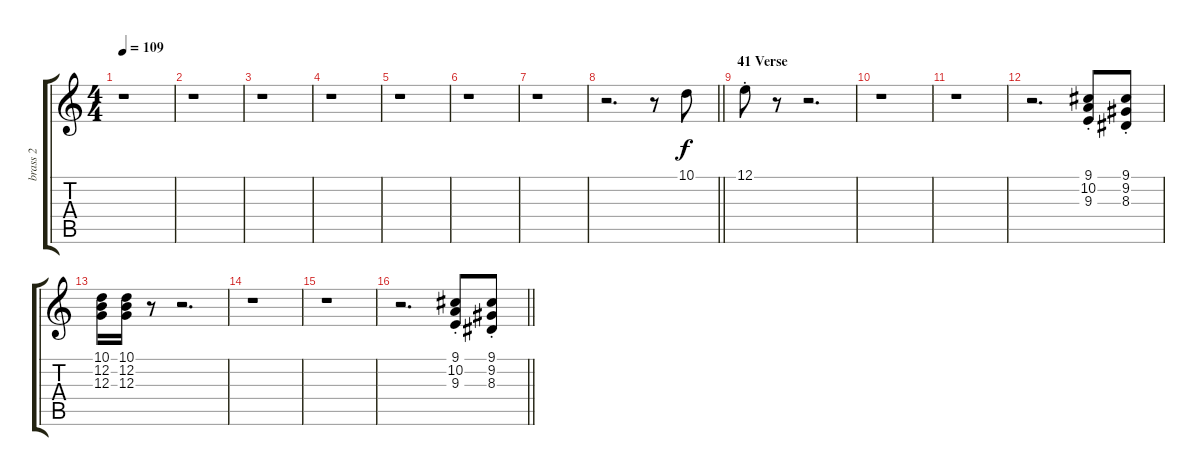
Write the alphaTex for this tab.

\track ("brass 2" "brass 2") {instrument brasssection}
\staff {score tabs}
\tuning (E4 B3 G3 D3 A2 E2) {hide}
\ts (4 4)
\tempo 109
\clef g2
\ks c
r.1{dy f} |
r.1 |
r.1 |
r.1 |
r.1 |
r.1 |
r.1 |
\barLineRight lightlight
r.2{d} r.8 10.1.8 |
\section ("" "41 Verse")
12.1{st}.8 r.8 r.2{d} |
r.1 |
r.1 |
r.2{d} (9.1{st} 10.2{st} 9.3{st}).8 (9.1{st} 9.2{st} 8.3{st}).8 |
(10.1 12.2 12.3).16 (10.1 12.2 12.3).16 r.8 r.2{d} |
r.1 |
r.1 |
\barLineRight lightlight
r.2{d} (9.1{st} 10.2{st} 9.3{st}).8 (9.1{st} 9.2{st} 8.3{st}).8
